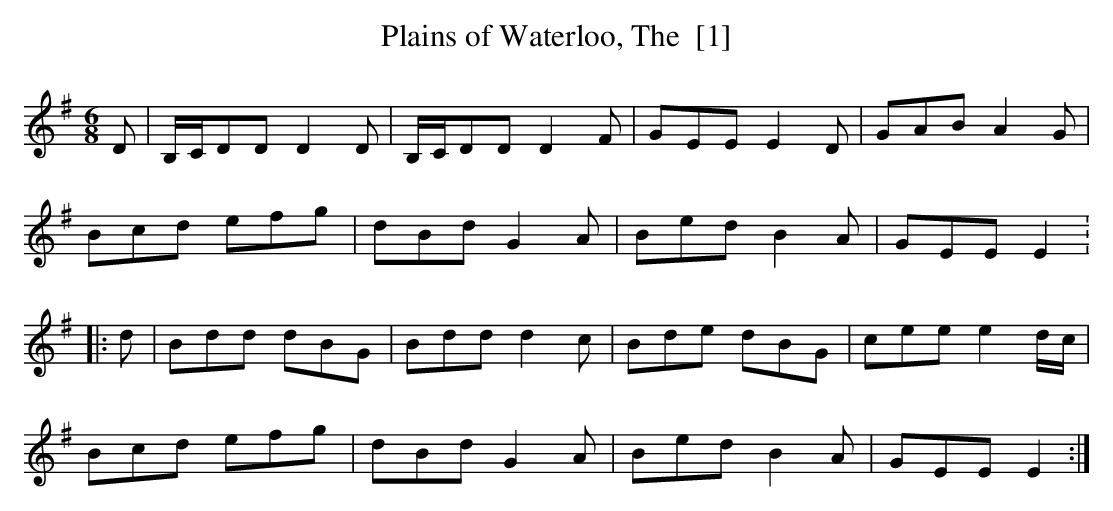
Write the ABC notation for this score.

X:1
T:Plains of Waterloo, The  [1]
M:6/8
L:1/8
K:G
D|B,/C/DD D2D|B,/C/DD D2F|GEE E2D|GAB A2G|
Bcd efg|dBd G2A|Bed B2A|GEE E2:
|:d|Bdd dBG|Bdd d2c|Bde dBG|cee e2 d/c/|
Bcd efg|dBd G2A|Bed B2A|GEE E2:|
